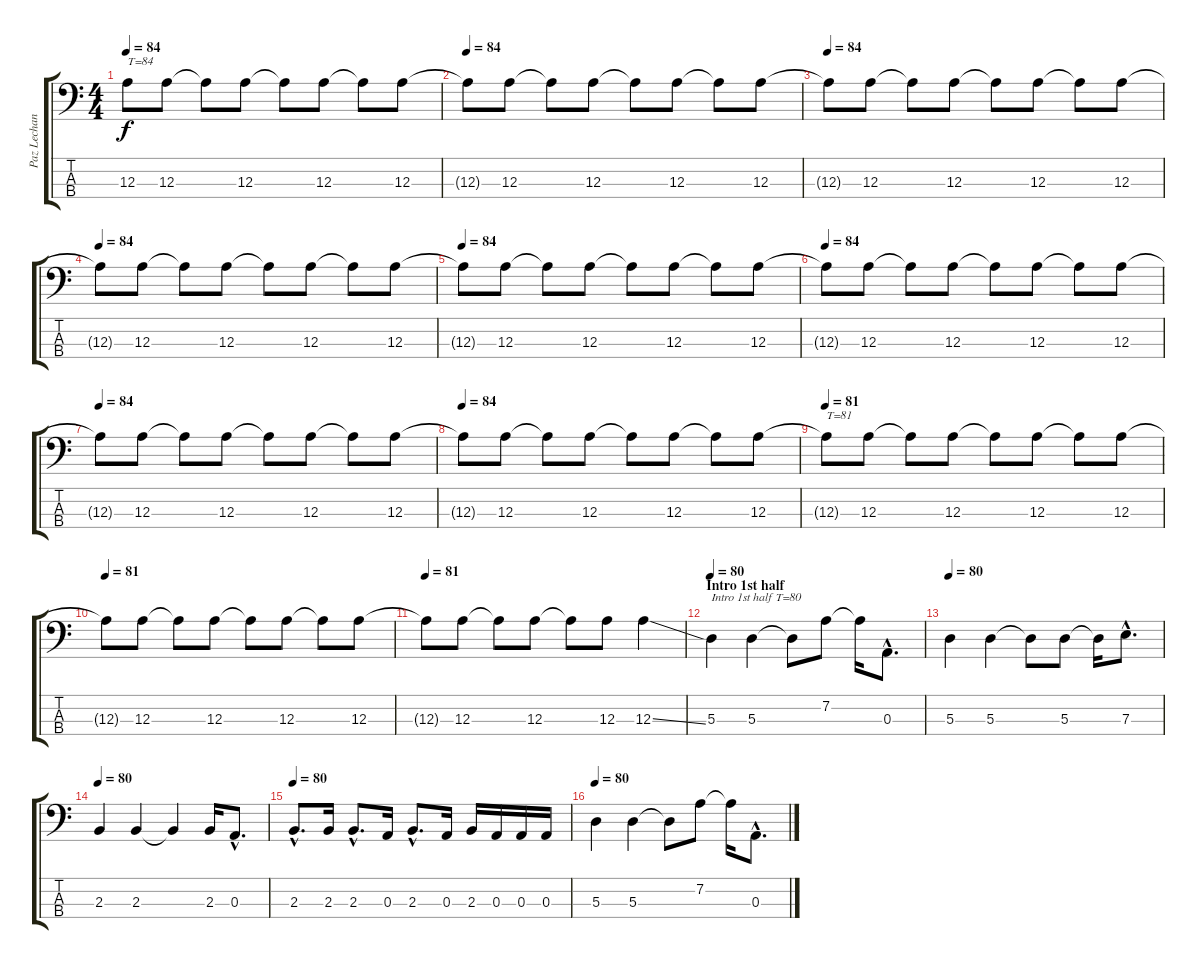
\track ("Paz Lechantin" "Paz Lechan") {instrument electricbasspick}
\staff {score tabs}
\tuning (G2 D2 A1 E1) {hide}
\ts (4 4)
\tempo 84
\clef f4
\ks c
12.3{t}.8{txt "T=84" dy f} 12.3.8 12.3{t}.8 12.3.8 12.3{t}.8 12.3.8 12.3{t}.8 12.3.8 |
\tempo 84
12.3{t}.8 12.3.8 12.3{t}.8 12.3.8 12.3{t}.8 12.3.8 12.3{t}.8 12.3.8 |
\tempo 84
12.3{t}.8 12.3.8 12.3{t}.8 12.3.8 12.3{t}.8 12.3.8 12.3{t}.8 12.3.8 |
\tempo 84
12.3{t}.8 12.3.8 12.3{t}.8 12.3.8 12.3{t}.8 12.3.8 12.3{t}.8 12.3.8 |
\tempo 84
12.3{t}.8 12.3.8 12.3{t}.8 12.3.8 12.3{t}.8 12.3.8 12.3{t}.8 12.3.8 |
\tempo 84
12.3{t}.8 12.3.8 12.3{t}.8 12.3.8 12.3{t}.8 12.3.8 12.3{t}.8 12.3.8 |
\tempo 84
12.3{t}.8 12.3.8 12.3{t}.8 12.3.8 12.3{t}.8 12.3.8 12.3{t}.8 12.3.8 |
\tempo 84
12.3{t}.8 12.3.8 12.3{t}.8 12.3.8 12.3{t}.8 12.3.8 12.3{t}.8 12.3.8 |
\tempo 81
12.3{t}.8{txt "T=81"} 12.3.8 12.3{t}.8 12.3.8 12.3{t}.8 12.3.8 12.3{t}.8 12.3.8 |
\tempo 81
12.3{t}.8 12.3.8 12.3{t}.8 12.3.8 12.3{t}.8 12.3.8 12.3{t}.8 12.3.8 |
\tempo 81
12.3{t}.8 12.3.8 12.3{t}.8 12.3.8 12.3{t}.8 12.3.8 12.3{ss}.4 |
\section ("" "Intro 1st half ")
\tempo 80
5.3.4{txt "Intro 1st half T=80"} 5.3.4 5.3{t}.8 7.2.8 7.2{t}.16 0.3{hac}.8{d} |
\tempo 80
5.3.4 5.3.4 5.3{t}.8 5.3.8 5.3{t}.16 7.3{hac}.8{d} |
\tempo 80
2.3.4 2.3.4 2.3{t}.4 2.3.16 0.3{hac}.8{d} |
\tempo 80
2.3{hac}.8{d} 2.3.16 2.3{hac}.8{d} 0.3.16 2.3{hac}.8{d} 0.3.16 2.3.16 0.3.16 0.3.16 0.3.16 |
\tempo 80
5.3.4 5.3.4 5.3{t}.8 7.2.8 7.2{t}.16 0.3{hac}.8{d}
